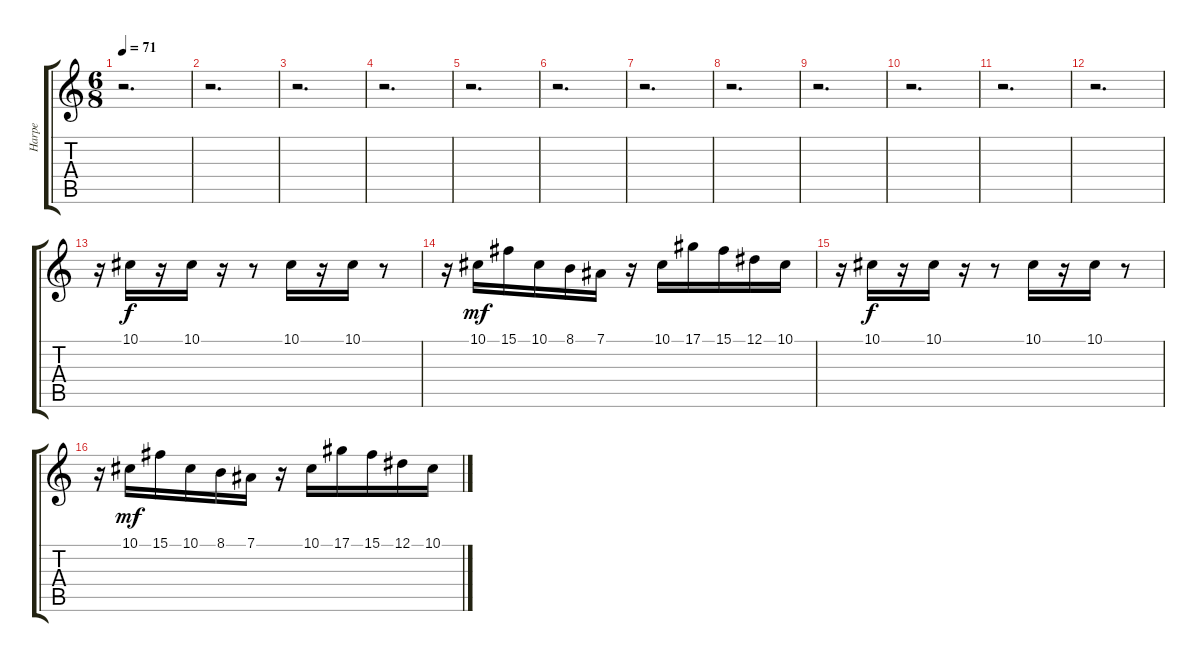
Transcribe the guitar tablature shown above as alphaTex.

\track ("Harpe" "Harpe") {instrument orchestralharp}
\staff {score tabs}
\tuning (Eb4 Bb3 Gb3 Db3 Ab2 Eb2) {hide}
\ts (6 8)
\tempo 71
\clef g2
\ks c
r.2{d dy mp} |
r.2{d} |
r.2{d} |
r.2{d} |
r.2{d} |
r.2{d} |
r.2{d} |
r.2{d} |
r.2{d} |
r.2{d} |
r.2{d} |
r.2{d} |
r.16 10.1.16{dy f} r.16 10.1.16 r.16 r.8 10.1.16 r.16 10.1.16 r.8 |
r.16 10.1.16{dy mf} 15.1.16 10.1.16 8.1.16 7.1.16 r.16 10.1.16 17.1.16 15.1.16 12.1.16 10.1.16 |
r.16 10.1.16{dy f} r.16 10.1.16 r.16 r.8 10.1.16 r.16 10.1.16 r.8 |
r.16 10.1.16{dy mf} 15.1.16 10.1.16 8.1.16 7.1.16 r.16 10.1.16 17.1.16 15.1.16 12.1.16 10.1.16
